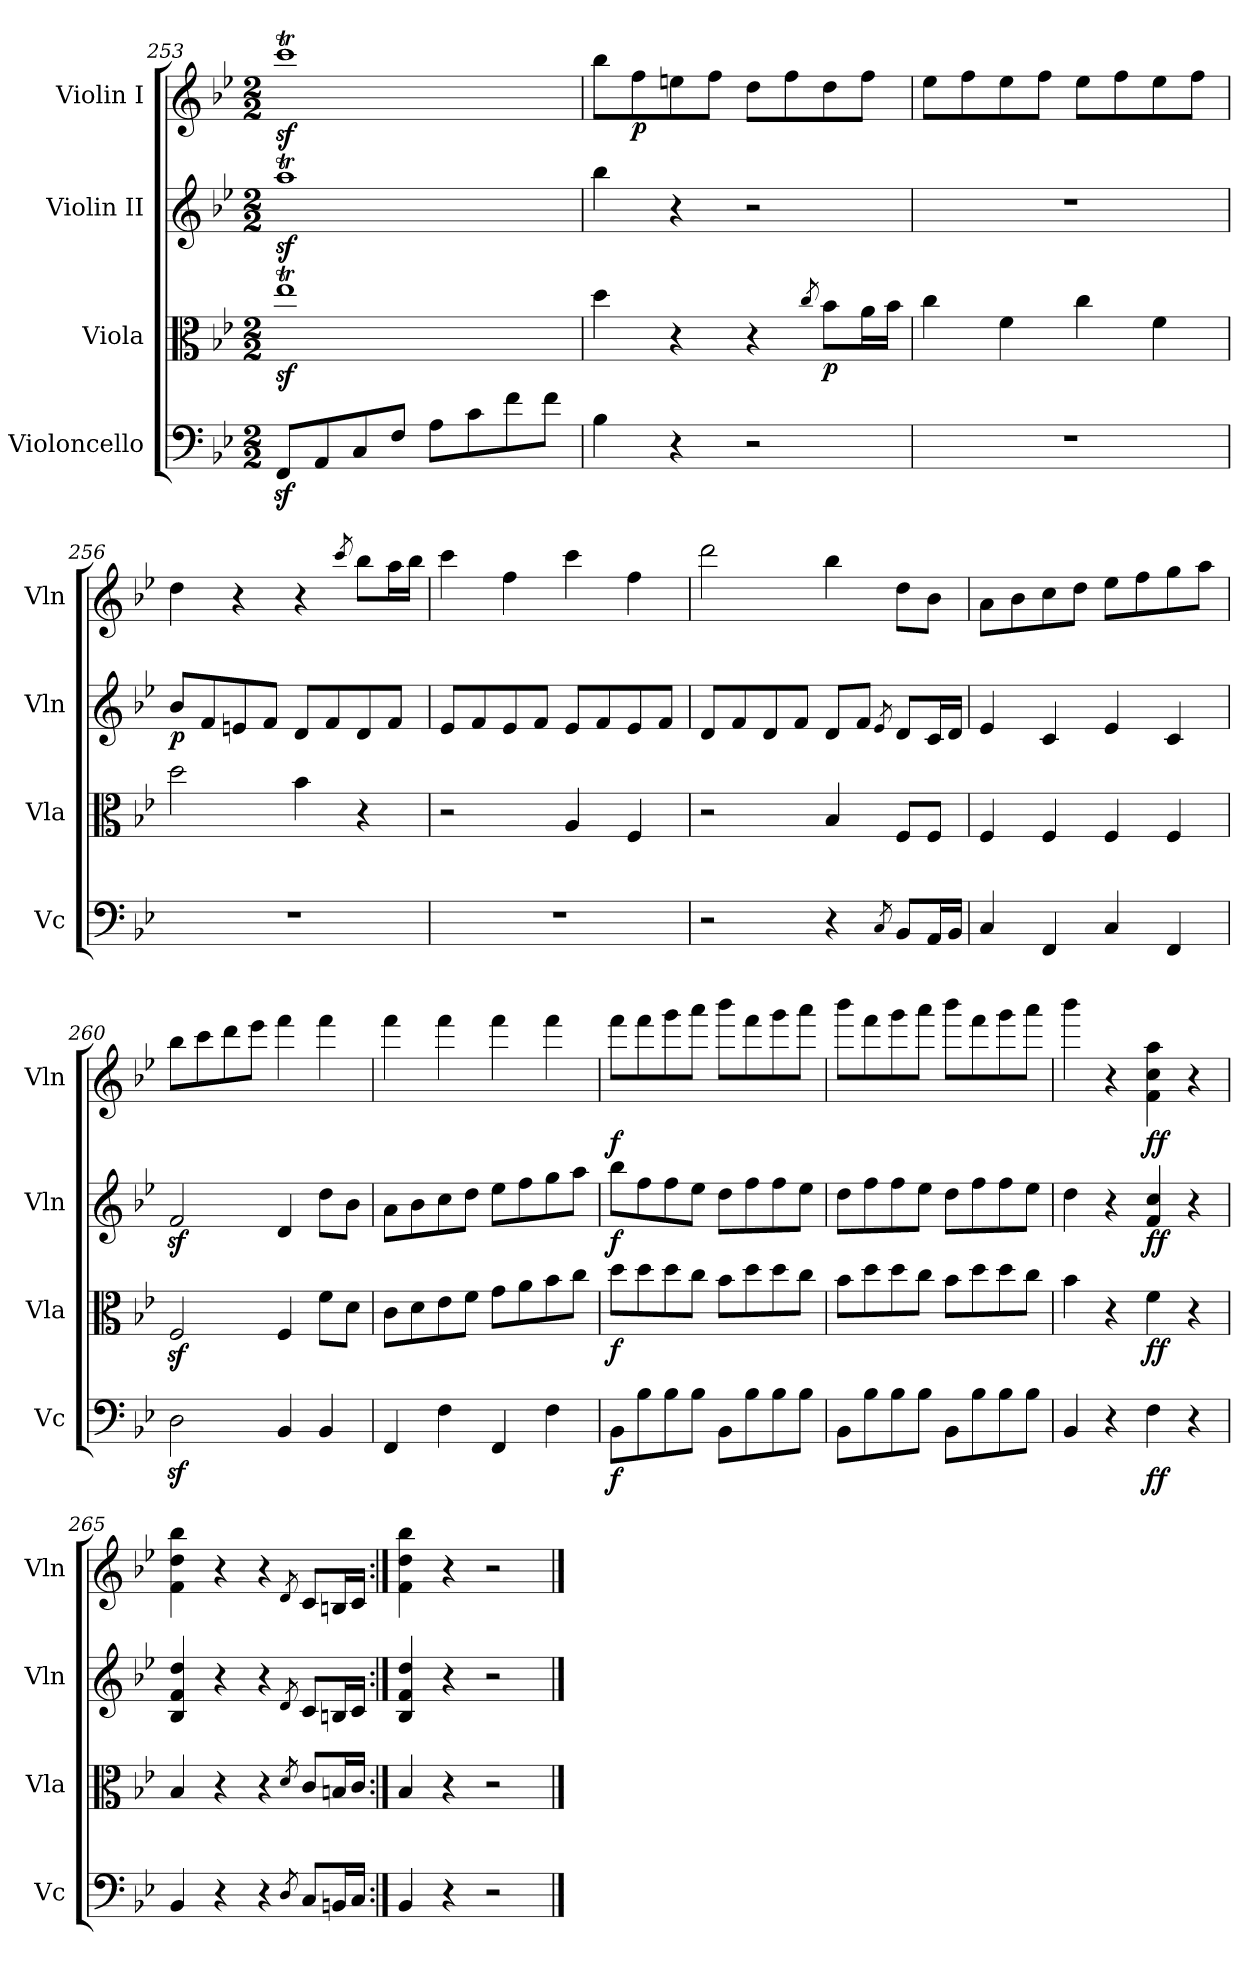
**kern	**dynam	**kern	**dynam	**kern	**dynam	**kern	**dynam
*part4	*part4	*part3	*part3	*part2	*part2	*part1	*part1
*staff4	*staff4	*staff3	*staff3	*staff2	*staff2	*staff1	*staff1
*I"Violoncello	*	*I"Viola	*	*I"Violin II	*	*I"Violin I	*
*I'Vc	*	*I'Vla	*	*I'Vln	*	*I'Vln	*
!!LO:LB:g=z
*clefF4	*	*clefC3	*	*clefG2	*	*clefG2	*
*k[b-e-]	*	*k[b-e-]	*	*k[b-e-]	*	*k[b-e-]	*
*B-:	*	*B-:	*	*B-:	*	*B-:	*
*M2/2	*	*M2/2	*	*M2/2	*	*M2/2	*
=253	=253	=253	=253	=253	=253	=253	=253
8FFz</L	.	1ee-z>T	.	1aaz<t	.	1cccz<T	.
8AA/	.	.	.	.	.	.	.
8C/	.	.	.	.	.	.	.
8F/J	.	.	.	.	.	.	.
8A\L	.	.	.	.	.	.	.
8c\	.	.	.	.	.	.	.
8f\	.	.	.	.	.	.	.
8f\J	.	.	.	.	.	.	.
=254	=254	=254	=254	=254	=254	=254	=254
4B-\	.	4dd\	.	4bb-\	.	8bb-\L	.
!	!	!	!	!	!	!	!LO:DY:b
.	.	.	.	.	.	8ff\	p
4r	.	4r	.	4r	.	8een\	.
.	.	.	.	.	.	8ff\J	.
2r	.	4r	.	2r	.	8dd\L	.
.	.	.	.	.	.	8ff\	.
.	.	8qcc/	.	.	.	.	.
!	!	!	!LO:DY:b	!	!	!	!
.	.	8b-\L	p	.	.	8dd\	.
.	.	16a\L	.	.	.	8ff\J	.
.	.	16b-\JJ	.	.	.	.	.
=255	=255	=255	=255	=255	=255	=255	=255
1r	.	4cc\	.	1r	.	8ee-\L	.
.	.	.	.	.	.	8ff\	.
.	.	4f\	.	.	.	8ee-\	.
.	.	.	.	.	.	8ff\J	.
.	.	4cc\	.	.	.	8ee-\L	.
.	.	.	.	.	.	8ff\	.
.	.	4f\	.	.	.	8ee-\	.
.	.	.	.	.	.	8ff\J	.
=256	=256	=256	=256	=256	=256	=256	=256
!	!	!	!	!	!LO:DY:b	!	!
1r	.	2dd\	.	8b-/L	p	4dd\	.
.	.	.	.	8f/	.	.	.
.	.	.	.	8en/	.	4r	.
.	.	.	.	8f/J	.	.	.
.	.	4b-\	.	8d/L	.	4r	.
.	.	.	.	8f/	.	.	.
.	.	.	.	.	.	8qccc/	.
.	.	4r	.	8d/	.	8bb-\L	.
.	.	.	.	8f/J	.	16aa\L	.
.	.	.	.	.	.	16bb-\JJ	.
!!LO:PB:g=z
=257	=257	=257	=257	=257	=257	=257	=257
1r	.	2r	.	8e-/L	.	4ccc\	.
.	.	.	.	8f/	.	.	.
.	.	.	.	8e-/	.	4ff\	.
.	.	.	.	8f/J	.	.	.
.	.	4A/	.	8e-/L	.	4ccc\	.
.	.	.	.	8f/	.	.	.
.	.	4F/	.	8e-/	.	4ff\	.
.	.	.	.	8f/J	.	.	.
=258	=258	=258	=258	=258	=258	=258	=258
2r	.	2r	.	8d/L	.	2ddd\	.
.	.	.	.	8f/	.	.	.
.	.	.	.	8d/	.	.	.
.	.	.	.	8f/J	.	.	.
4r	.	4B-/	.	8d/L	.	4bb-\	.
.	.	.	.	8f/J	.	.	.
8qC/	.	.	.	8qe-/	.	.	.
8BB-/L	.	8F/L	.	8d/L	.	8dd\L	.
16AA/L	.	8F/J	.	16c/L	.	8b-\J	.
16BB-/JJ	.	.	.	16d/JJ	.	.	.
=259	=259	=259	=259	=259	=259	=259	=259
4C/	.	4F/	.	4e-/	.	8a\L	.
.	.	.	.	.	.	8b-\	.
4FF/	.	4F/	.	4c/	.	8cc\	.
.	.	.	.	.	.	8dd\J	.
4C/	.	4F/	.	4e-/	.	8ee-\L	.
.	.	.	.	.	.	8ff\	.
4FF/	.	4F/	.	4c/	.	8gg\	.
.	.	.	.	.	.	8aa\J	.
=260	=260	=260	=260	=260	=260	=260	=260
2Dz<\	.	2Fz</	.	2fz</	.	8bb-\L	.
.	.	.	.	.	.	8ccc\	.
.	.	.	.	.	.	8ddd\	.
.	.	.	.	.	.	8eee-\J	.
4BB-/	.	4F/	.	4d/	.	4fff\	.
4BB-/	.	8f\L	.	8dd\L	.	4fff\	.
.	.	8d\J	.	8b-\J	.	.	.
!!LO:PB:g=z
=261	=261	=261	=261	=261	=261	=261	=261
4FF/	.	8c\L	.	8a\L	.	4fff\	.
.	.	8d\	.	8b-\	.	.	.
4F\	.	8e-\	.	8cc\	.	4fff\	.
.	.	8f\J	.	8dd\J	.	.	.
4FF/	.	8g\L	.	8ee-\L	.	4fff\	.
.	.	8a\	.	8ff\	.	.	.
4F\	.	8b-\	.	8gg\	.	4fff\	.
.	.	8cc\J	.	8aa\J	.	.	.
=262	=262	=262	=262	=262	=262	=262	=262
!	!LO:DY:b	!	!LO:DY:b	!	!LO:DY:b	!	!LO:DY:b
8BB-\L	f	8dd\L	f	8bb-\L	f	8fff\L	f
8B-\	.	8dd\	.	8ff\	.	8fff\	.
8B-\	.	8dd\	.	8ff\	.	8ggg\	.
8B-\J	.	8cc\J	.	8ee-\J	.	8aaa\J	.
8BB-\L	.	8b-\L	.	8dd\L	.	8bbb-\L	.
8B-\	.	8dd\	.	8ff\	.	8fff\	.
8B-\	.	8dd\	.	8ff\	.	8ggg\	.
8B-\J	.	8cc\J	.	8ee-\J	.	8aaa\J	.
=263	=263	=263	=263	=263	=263	=263	=263
8BB-\L	.	8b-\L	.	8dd\L	.	8bbb-\L	.
8B-\	.	8dd\	.	8ff\	.	8fff\	.
8B-\	.	8dd\	.	8ff\	.	8ggg\	.
8B-\J	.	8cc\J	.	8ee-\J	.	8aaa\J	.
8BB-\L	.	8b-\L	.	8dd\L	.	8bbb-\L	.
8B-\	.	8dd\	.	8ff\	.	8fff\	.
8B-\	.	8dd\	.	8ff\	.	8ggg\	.
8B-\J	.	8cc\J	.	8ee-\J	.	8aaa\J	.
=264	=264	=264	=264	=264	=264	=264	=264
4BB-/	.	4b-\	.	4dd\	.	4bbb-\	.
4r	.	4r	.	4r	.	4r	.
!	!LO:DY:b	!	!LO:DY:b	!	!LO:DY:b	!	!LO:DY:b
4F\	ff	4f\	ff	4f/ 4cc/	ff	4f\ 4cc\ 4aa\	ff
4r	.	4r	.	4r	.	4r	.
!!LO:LB:g=z
=265	=265	=265	=265	=265	=265	=265	=265
4BB-/	.	4B-/	.	4B-/ 4f/ 4dd/	.	4f\ 4dd\ 4bb-\	.
4r	.	4r	.	4r	.	4r	.
4r	.	4r	.	4r	.	4r	.
8qD/	.	8qd/	.	8qd/	.	8qd/	.
8C/L	.	8c/L	.	8c/L	.	8c/L	.
16BBn/L	.	16Bn/L	.	16Bn/L	.	16Bn/L	.
16C/JJ	.	16c/JJ	.	16c/JJ	.	16c/JJ	.
=266:|!	=266:|!	=266:|!	=266:|!	=266:|!	=266:|!	=266:|!	=266:|!
4BB-/	.	4B-/	.	4B-/ 4f/ 4dd/	.	4f\ 4dd\ 4bb-\	.
4r	.	4r	.	4r	.	4r	.
2r	.	2r	.	2r	.	2r	.
==	==	==	==	==	==	==	==
*-	*-	*-	*-	*-	*-	*-	*-
